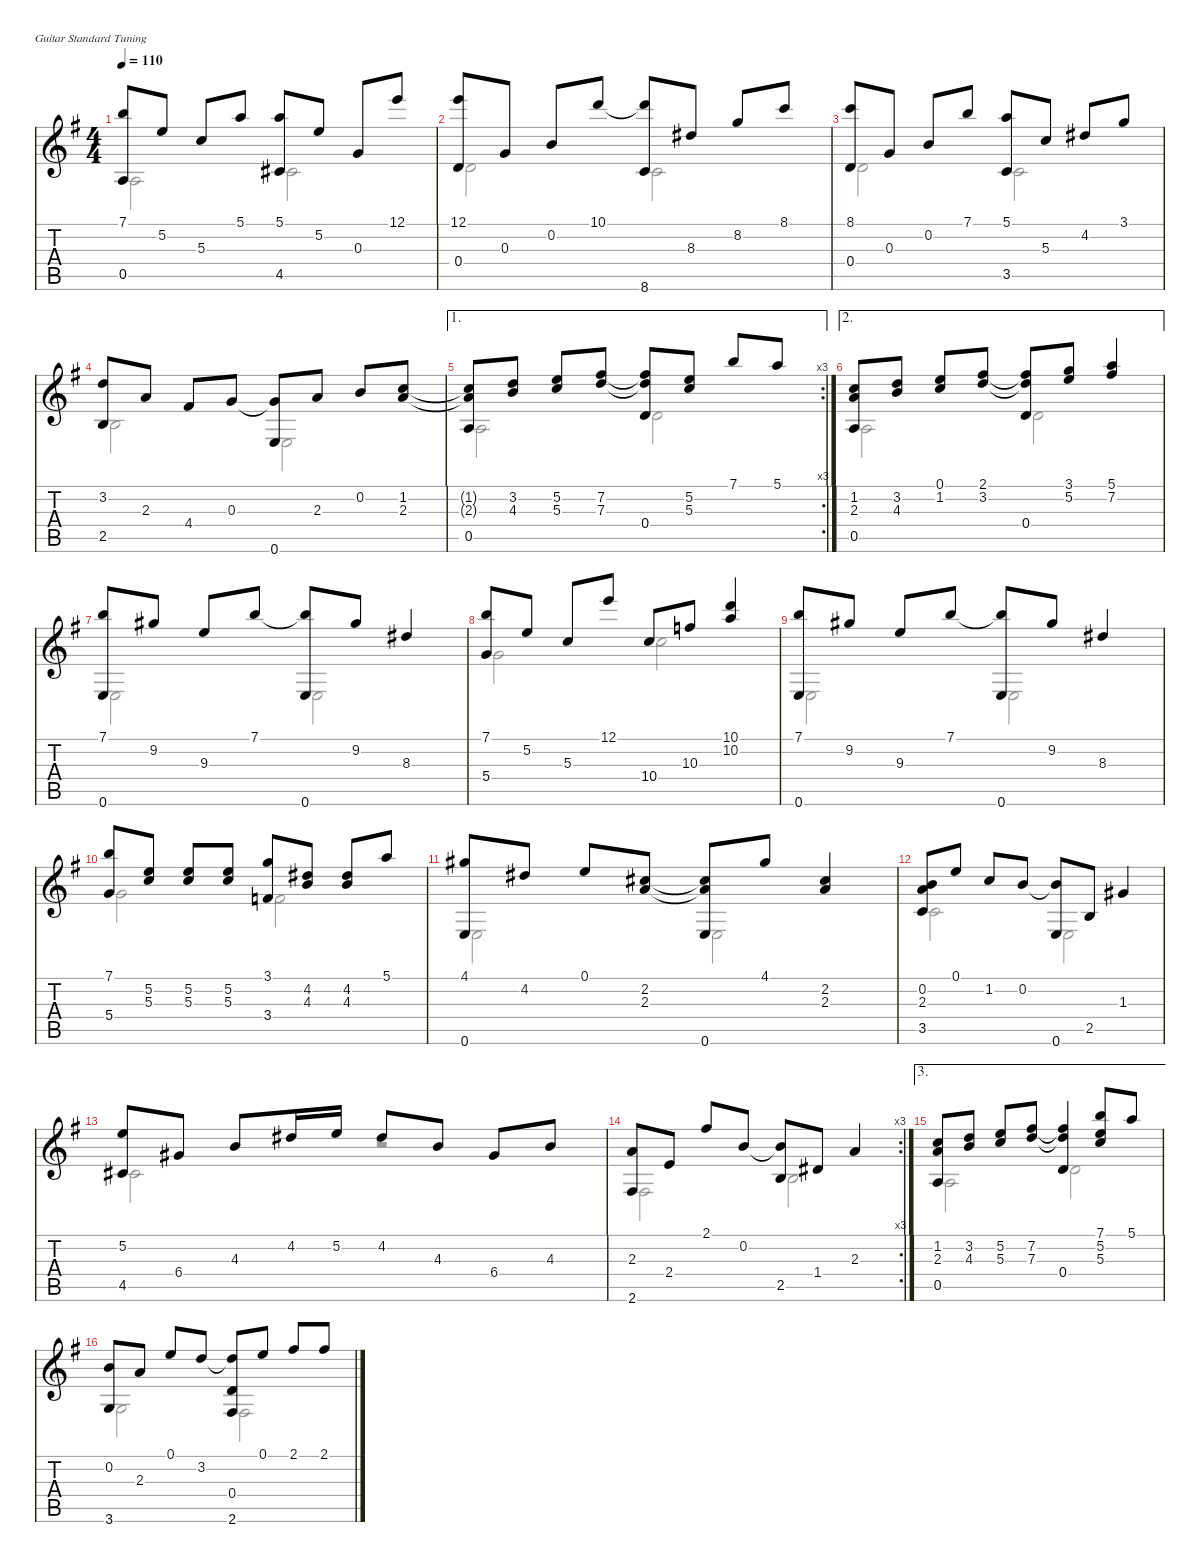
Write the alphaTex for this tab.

\defaultSystemsLayout 4
\hideDynamics
\bracketExtendMode nobrackets
\singleTrackTrackNamePolicy hidden
\multiTrackTrackNamePolicy hidden
\firstSystemTrackNameOrientation horizontal
\otherSystemsTrackNameOrientation horizontal
\extendBarLines
\chordDiagramsInScore
\track ("Guitarra" "n.guit.") {instrument acousticguitarnylon}
\staff {score tabs}
\tuning (E4 B3 G3 D3 A2 E2)
\voice
\ts (4 4)
\tempo 110
\clef g2
\ks g
(7.1{acc forcenatural} 0.5{acc forcenatural}).8{dy mf beam Up} 5.2{acc forcenatural}.8{beam Up} 5.3{acc forcenatural}.8{beam Up} 5.1{acc forcenatural}.8{beam Up} (5.1{acc forcenatural} 4.5{acc #}).8{beam Up} 5.2{acc forcenatural}.8{beam Up} 0.3{acc forcenatural}.8{beam Up} 12.1{acc forcenatural}.8{beam Up} |
(12.1{acc forcenatural} 0.4{acc forcenatural}).8{beam Up} 0.3{acc forcenatural}.8{beam Up} 0.2{acc forcenatural}.8{beam Up} 10.1{acc forcenatural}.8{beam Up} (10.1{t acc forcenatural} 8.6{acc forcenatural}).8{beam Up} 8.3{acc #}.8{beam Up} 8.2{acc forcenatural}.8{beam Up} 8.1{acc forcenatural}.8{beam Up} |
(8.1{acc forcenatural} 0.4{acc forcenatural}).8{beam Up} 0.3{acc forcenatural}.8{beam Up} 0.2{acc forcenatural}.8{beam Up} 7.1{acc forcenatural}.8{beam Up} (5.1{acc forcenatural} 3.5{acc forcenatural}).8{beam Up} 5.3{acc forcenatural}.8{beam Up} 4.2{acc #}.8{beam Up} 3.1{acc forcenatural}.8{beam Up} |
(3.2{acc forcenatural} 2.5{acc forcenatural}).8{beam Up} 2.3{acc forcenatural}.8{beam Up} 4.4{acc #}.8{beam Up} 0.3{acc forcenatural}.8{beam Up} (0.3{t acc forcenatural} 0.6{acc forcenatural}).8{beam Up} 2.3{acc forcenatural}.8{beam Up} 0.2{acc forcenatural}.8{beam Up} (1.2{acc forcenatural} 2.3{acc forcenatural}).8{beam Up} |
\ae 1
\rc 3
\scale
1.02472 (2.3{t acc forcenatural} 1.2{t acc forcenatural} 0.5{acc forcenatural}).8{beam Up} (3.2{acc forcenatural} 4.3{acc forcenatural}).8{beam Up} (5.2{acc forcenatural} 5.3{acc forcenatural}).8{beam Up} (7.2{acc #} 7.3{acc forcenatural}).8{beam Up} (7.3{t acc forcenatural} 7.2{t acc #} 0.4{acc forcenatural}).8{beam Up} (5.2{acc forcenatural} 5.3{acc forcenatural}).8{beam Up} 7.1{acc forcenatural}.8{beam Up} 5.1{acc forcenatural}.8{beam Up} |
\ae 2
\scale
0.975275 (1.2{acc forcenatural} 2.3{acc forcenatural} 0.5{acc forcenatural}).8{beam Up} (3.2{acc forcenatural} 4.3{acc forcenatural}).8{beam Up} (0.1{acc forcenatural} 1.2{acc forcenatural}).8{beam Up} (2.1{acc #} 3.2{acc forcenatural}).8{beam Up} (3.2{t acc forcenatural} 2.1{t acc #} 0.4{acc forcenatural}).8{beam Up} (3.1{acc forcenatural} 5.2{acc forcenatural}).8{beam Up} (5.1{acc forcenatural} 7.2{acc #}).4{beam Up} |
(7.1{acc forcenatural} 0.6{acc forcenatural}).8{beam Up} 9.2{acc #}.8{beam Up} 9.3{acc forcenatural}.8{beam Up} 7.1{acc forcenatural}.8{beam Up} (7.1{t acc forcenatural} 0.6{acc forcenatural}).8{beam Up} 9.2{acc #}.8{beam Up} 8.3{acc #}.4{beam Up} |
(7.1{acc forcenatural} 5.4{acc forcenatural}).8{beam Up} 5.2{acc forcenatural}.8{beam Up} 5.3{acc forcenatural}.8{beam Up} 12.1{acc forcenatural}.8{beam Up} 10.4{acc forcenatural}.8{beam Up} 10.3{acc forcenatural}.8{beam Up} (10.2{acc forcenatural} 10.1{acc forcenatural}).4{beam Up} |
(7.1{acc forcenatural} 0.6{acc forcenatural}).8{beam Up} 9.2{acc #}.8{beam Up} 9.3{acc forcenatural}.8{beam Up} 7.1{acc forcenatural}.8{beam Up} (7.1{t acc forcenatural} 0.6{acc forcenatural}).8{beam Up} 9.2{acc #}.8{beam Up} 8.3{acc #}.4{beam Up} |
(7.1{acc forcenatural} 5.4{acc forcenatural}).8{beam Up} (5.2{acc forcenatural} 5.3{acc forcenatural}).8{beam Up} (5.3{acc forcenatural} 5.2{acc forcenatural}).8{beam Up} (5.2{acc forcenatural} 5.3{acc forcenatural}).8{beam Up} (3.1{acc forcenatural} 3.4{acc forcenatural}).8{beam Up} (4.2{acc #} 4.3{acc forcenatural}).8{beam Up} (4.3{acc forcenatural} 4.2{acc #}).8{beam Up} 5.1{acc forcenatural}.8{beam Up} |
(4.1{acc #} 0.6{acc forcenatural}).8{beam Up} 4.2{acc #}.8{beam Up} 0.1{acc forcenatural}.8{beam Up} (2.2{acc #} 2.3{acc forcenatural}).8{beam Up} (2.3{t acc forcenatural} 2.2{t acc #} 0.6{acc forcenatural}).8{beam Up} 4.1{acc #}.8{beam Up} (2.2{acc #} 2.3{acc forcenatural}).4{beam Up} |
(0.2{acc forcenatural} 2.3{acc forcenatural} 3.5{acc forcenatural}).8{beam Up} 0.1{acc forcenatural}.8{beam Up} 1.2{acc forcenatural}.8{beam Up} 0.2{acc forcenatural}.8{beam Up} (0.2{t acc forcenatural} 0.6{acc forcenatural}).8{beam Up} 2.5{acc forcenatural}.8{beam Up} 1.3{acc #}.4{beam Up} |
(5.2{acc forcenatural} 4.5{acc #}).8{beam Up} 6.4{acc #}.8{beam Up} 4.3{acc forcenatural}.8{beam Up} 4.2{acc #}.16{beam Up} 5.2{acc forcenatural}.16{beam Up} 4.2{acc #}.8{beam Up} 4.3{acc forcenatural}.8{beam Up} 6.4{acc #}.8{beam Up} 4.3{acc forcenatural}.8{beam Up} |
\rc 3
(2.3{acc forcenatural} 2.6{acc #}).8{beam Up} 2.4{acc forcenatural}.8{beam Up} 2.1{acc #}.8{beam Up} 0.2{acc forcenatural}.8{beam Up} (0.2{t acc forcenatural} 2.5{acc forcenatural}).8{beam Up} 1.4{acc #}.8{beam Up} 2.3{acc forcenatural}.4{beam Up} |
\ae 3
\scale
1.32473 (1.2{acc forcenatural} 2.3{acc forcenatural} 0.5{acc forcenatural}).8{beam Up} (3.2{acc forcenatural} 4.3{acc forcenatural}).8{beam Up} (5.2{acc forcenatural} 5.3{acc forcenatural}).8{beam Up} (7.2{acc #} 7.3{acc forcenatural}).8{beam Up} (0.4{acc forcenatural} 7.2{t acc #} 7.3{t acc forcenatural}).4{beam Up} (7.1{acc forcenatural} 5.2{acc forcenatural} 5.3{acc forcenatural}).8{beam Up} 5.1{acc forcenatural}.8{beam Up} |
\scale
0.717321 (0.2{acc forcenatural} 3.6{acc forcenatural}).8{beam Up} 2.3{acc forcenatural}.8{beam Up} 0.1{acc forcenatural}.8{beam Up} 3.2{acc forcenatural}.8{beam Up} (3.2{t acc forcenatural} 2.6{acc #} 0.4{acc forcenatural}).8{beam Up} 0.1{acc forcenatural}.8{beam Up} 2.1{acc #}.8{beam Up} 2.1{acc #}.8{beam Up}
\voice
\clef g2
\ottava regular
\simile none
\ks g
0.5{acc forcenatural}.2{dy mf beam Down} 4.5{acc #}.2{beam Down} |
0.4{acc forcenatural}.2{beam Down} 8.6{acc forcenatural}.2{beam Down} |
0.4{acc forcenatural}.2{beam Down} 3.5{acc forcenatural}.2{beam Down} |
2.5{acc forcenatural}.2{beam Down} 0.6{acc forcenatural}.2{beam Down} |
\scale
1.02472 0.5{acc forcenatural}.2{beam Down} 0.4{acc forcenatural}.2{beam Down} |
\scale
0.975275 0.5{acc forcenatural}.2{beam Down} 0.4{acc forcenatural}.2{beam Down} |
0.6{acc forcenatural}.2{beam Down} 0.6{acc forcenatural}.2{beam Down} |
5.4{acc forcenatural}.2{beam Down} 10.4{acc forcenatural}.2{beam Down} |
0.6{acc forcenatural}.2{beam Down} 0.6{acc forcenatural}.2{beam Down} |
5.4{acc forcenatural}.2{beam Down} 3.4{acc forcenatural}.2{beam Down} |
0.6{acc forcenatural}.2{beam Down} 0.6{acc forcenatural}.2{beam Down} |
3.5{acc forcenatural}.2{beam Down} 0.6{acc forcenatural}.2{beam Down} |
4.5{acc #}.2{beam Down} r.2{beam Down} |
2.6{acc #}.2{beam Down} 2.5{acc forcenatural}.2{beam Down} |
\scale
1.32473 0.5{acc forcenatural}.2{beam Down} 0.4{acc forcenatural}.2{beam Down} |
\scale
0.717321 3.6{acc forcenatural}.2{beam Down} 2.6{acc #}.2{beam Down}
